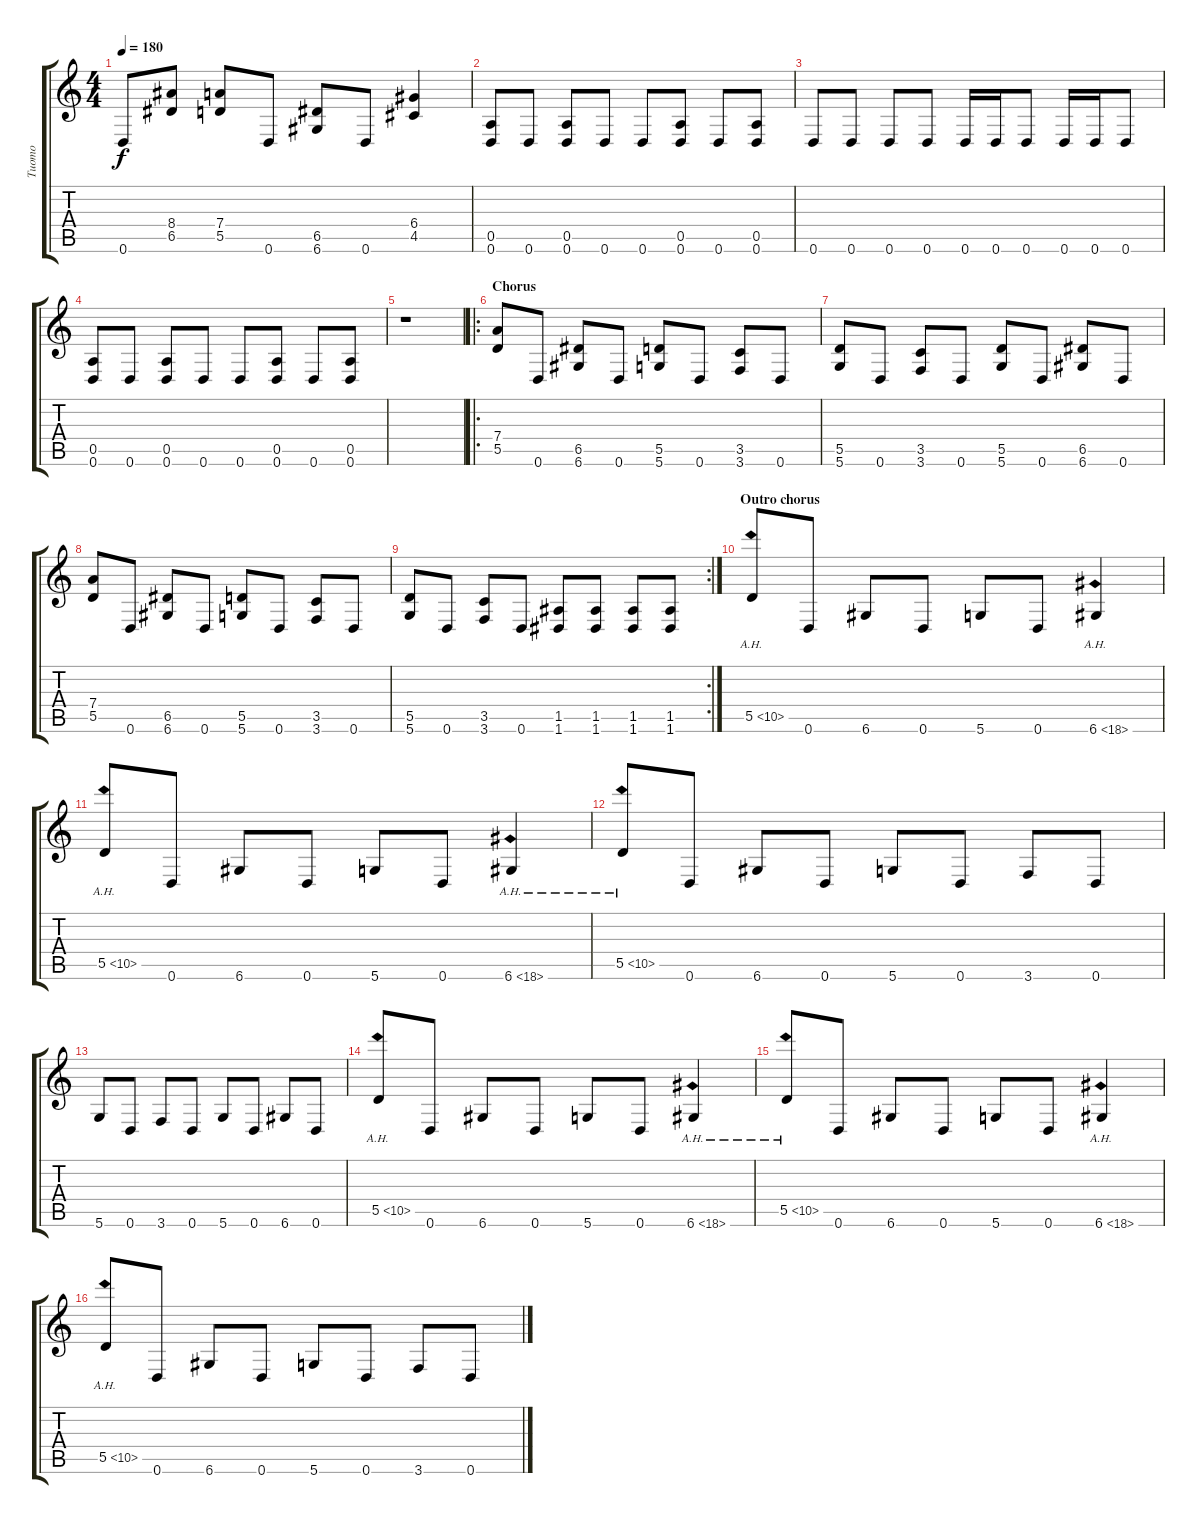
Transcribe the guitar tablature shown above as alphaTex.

\track ("Tuomo" "Tuomo") {instrument distortionguitar}
\staff {score tabs}
\tuning (E4 B3 G3 D3 A2 D2) {hide}
\ts (4 4)
\tempo 180
\clef g2
\ks c
0.6.8{dy f} (8.4 6.5).8 (7.4 5.5).8 0.6.8 (6.5 6.6).8 0.6.8 (6.4 4.5).4 |
(0.5 0.6).8 0.6.8 (0.5 0.6).8 0.6.8 0.6.8 (0.5 0.6).8 0.6.8 (0.5 0.6).8 |
0.6.8 0.6.8 0.6.8 0.6.8 0.6.16 0.6.16 0.6.8 0.6.16 0.6.16 0.6.8 |
(0.5 0.6).8 0.6.8 (0.5 0.6).8 0.6.8 0.6.8 (0.5 0.6).8 0.6.8 (0.5 0.6).8 |
r.1 |
\ro
\section ("" "Chorus")
(7.4 5.5).8 0.6.8 (6.5 6.6).8 0.6.8 (5.5 5.6).8 0.6.8 (3.5 3.6).8 0.6.8 |
(5.5 5.6).8 0.6.8 (3.5 3.6).8 0.6.8 (5.5 5.6).8 0.6.8 (6.5 6.6).8 0.6.8 |
(7.4 5.5).8 0.6.8 (6.5 6.6).8 0.6.8 (5.5 5.6).8 0.6.8 (3.5 3.6).8 0.6.8 |
\rc 2
(5.5 5.6).8 0.6.8 (3.5 3.6).8 0.6.8 (1.5 1.6).8 (1.5 1.6).8 (1.5 1.6).8 (1.5 1.6).8 |
\section ("" "Outro chorus")
5.5{ah 5}.8 0.6.8 6.6.8 0.6.8 5.6.8 0.6.8 6.6{ah 12}.4 |
5.5{ah 5}.8 0.6.8 6.6.8 0.6.8 5.6.8 0.6.8 6.6{ah 12}.4 |
5.5{ah 5}.8 0.6.8 6.6.8 0.6.8 5.6.8 0.6.8 3.6.8 0.6.8 |
5.6.8 0.6.8 3.6.8 0.6.8 5.6.8 0.6.8 6.6.8 0.6.8 |
5.5{ah 5}.8 0.6.8 6.6.8 0.6.8 5.6.8 0.6.8 6.6{ah 12}.4 |
5.5{ah 5}.8 0.6.8 6.6.8 0.6.8 5.6.8 0.6.8 6.6{ah 12}.4 |
5.5{ah 5}.8 0.6.8 6.6.8 0.6.8 5.6.8 0.6.8 3.6.8 0.6.8
